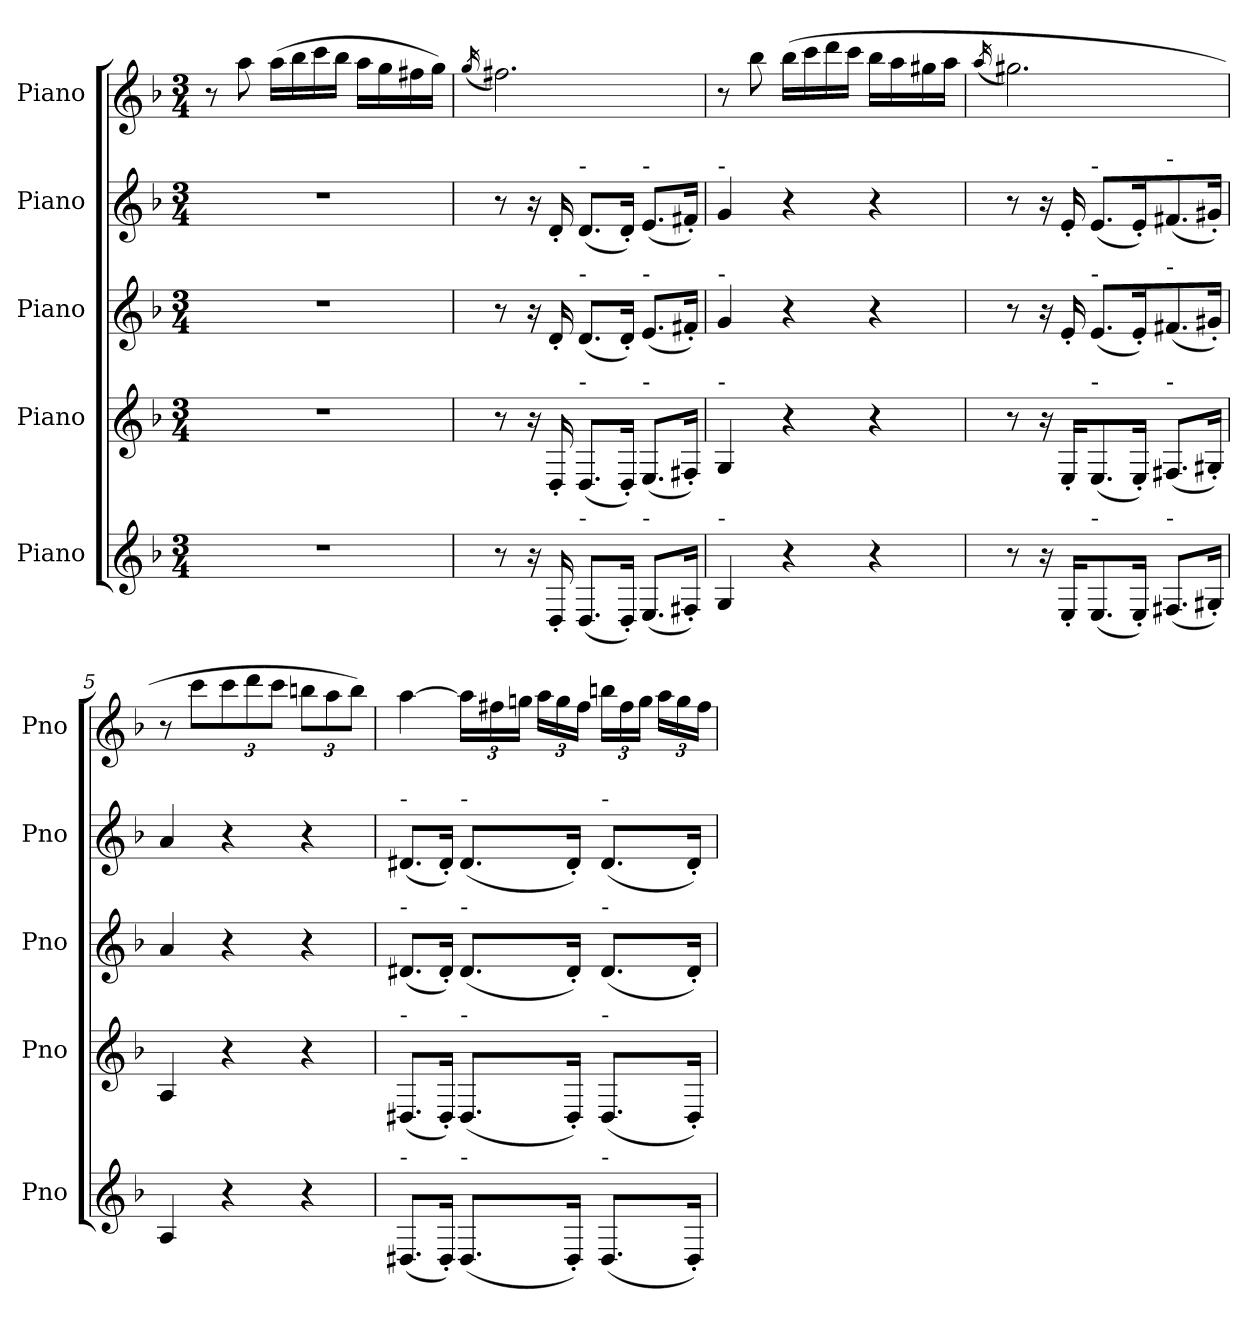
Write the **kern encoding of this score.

**kern	**kern	**kern	**kern	**kern
*part5	*part4	*part3	*part2	*part1
*staff5	*staff4	*staff3	*staff2	*staff1
*I"Piano	*I"Piano	*I"Piano	*I"Piano	*I"Piano
*I'Pno	*I'Pno	*I'Pno	*I'Pno	*I'Pno
*clefG2	*clefG2	*clefG2	*clefG2	*clefG2
*k[b-]	*k[b-]	*k[b-]	*k[b-]	*k[b-]
*F:	*F:	*F:	*F:	*F:
*M3/4	*M3/4	*M3/4	*M3/4	*M3/4
*MM40	*MM40	*MM40	*MM40	*MM40
=1	=1	=1	=1	=1
2.r	2.r	2.r	2.r	8r
.	.	.	.	8aa\
.	.	.	.	(>16aa\LL
.	.	.	.	16bb-\
.	.	.	.	16ccc\
.	.	.	.	16bb-\JJ
.	.	.	.	16aa\LL
.	.	.	.	16gg\
.	.	.	.	16ff#X\
.	.	.	.	16gg\JJ)
=2	=2	=2	=2	=2
.	.	.	.	(<16qgg/
8r	8r	8r	8r	2.ff#X\)
16r	16r	16r	16r	.
16D'/	16D'/	16d'/	16d'/	.
!	!	!	!LO:TX:a:t=-	!
!	!	!LO:TX:a:t=-	!	!
!	!LO:TX:a:t=-	!	!	!
!LO:TX:a:t=-	!	!	!	!
(<8.D/L	(<8.D/L	(<8.d/L	(<8.d/L	.
16D'/Jk)	16D'/Jk)	16d'/Jk)	16d'/Jk)	.
!	!	!	!LO:TX:a:t=-	!
!	!	!LO:TX:a:t=-	!	!
!	!LO:TX:a:t=-	!	!	!
!LO:TX:a:t=-	!	!	!	!
(<8.E/L	(<8.E/L	(<8.e/L	(<8.e/L	.
16F#X'/Jk)	16F#X'/Jk)	16f#X'/Jk)	16f#X'/Jk)	.
=3	=3	=3	=3	=3
!	!	!	!LO:TX:a:t=-	!
!	!	!LO:TX:a:t=-	!	!
!	!LO:TX:a:t=-	!	!	!
!LO:TX:a:t=-	!	!	!	!
4G/	4G/	4g/	4g/	8r
.	.	.	.	8bb-\
4r	4r	4r	4r	(>16bb-\LL
.	.	.	.	16ccc\
.	.	.	.	16ddd\
.	.	.	.	16ccc\JJ
4r	4r	4r	4r	16bb-\LL
.	.	.	.	16aa\
.	.	.	.	16gg#X\
.	.	.	.	16aa\JJ
!!LO:LB:g=z
=4	=4	=4	=4	=4
.	.	.	.	(<16qaa/
8r	8r	8r	8r	2.gg#X\)
16r	16r	16r	16r	.
16E'/KL	16E'/KL	16e'/	16e'/	.
!	!	!	!LO:TX:a:t=-	!
!	!	!LO:TX:a:t=-	!	!
!	!LO:TX:a:t=-	!	!	!
!LO:TX:a:t=-	!	!	!	!
(<8.E/	(<8.E/	(<8.e/L	(<8.e/L	.
16E'/Jk)	16E'/Jk)	16e'/K)	16e'/K)	.
!	!	!	!LO:TX:a:t=-	!
!	!	!LO:TX:a:t=-	!	!
!	!LO:TX:a:t=-	!	!	!
!LO:TX:a:t=-	!	!	!	!
(<8.F#X/L	(<8.F#X/L	(<8.f#X/	(<8.f#X/	.
16G#X'/Jk)	16G#X'/Jk)	16g#X'/Jk)	16g#X'/Jk)	.
=5	=5	=5	=5	=5
4A/	4A/	4a/	4a/	8r
.	.	.	.	8ccc\L
*	*	*	*	*Xbrackettup
4r	4r	4r	4r	12ccc\
.	.	.	.	12ddd\
.	.	.	.	12ccc\J
4r	4r	4r	4r	12bbn\L
.	.	.	.	12aa\
.	.	.	.	12bb\J)
=6	=6	=6	=6	=6
!	!	!	!LO:TX:a:t=-	!
!	!	!LO:TX:a:t=-	!	!
!	!LO:TX:a:t=-	!	!	!
!LO:TX:a:t=-	!	!	!	!
(<8.D#X/L	(<8.D#X/L	(<8.d#X/L	(<8.d#X/L	[4aa\
16D#'/Jk)	16D#'/Jk)	16d#'/Jk)	16d#'/Jk)	.
!	!	!	!LO:TX:a:t=-	!
!	!	!LO:TX:a:t=-	!	!
!	!LO:TX:a:t=-	!	!	!
!LO:TX:a:t=-	!	!	!	!
(<8.D#/L	(<8.D#/L	(<8.d#/L	(<8.d#/L	24aa\LL]
.	.	.	.	24ff#X\
.	.	.	.	24ggn\JJ
.	.	.	.	24aa\LL
.	.	.	.	24gg\
16D#'/Jk)	16D#'/Jk)	16d#'/Jk)	16d#'/Jk)	.
.	.	.	.	24ff#\JJ
!	!	!	!LO:TX:a:t=-	!
!	!	!LO:TX:a:t=-	!	!
!	!LO:TX:a:t=-	!	!	!
!LO:TX:a:t=-	!	!	!	!
(<8.D#/L	(<8.D#/L	(<8.d#/L	(<8.d#/L	24bbn\LL
.	.	.	.	24ff#\
.	.	.	.	24gg\JJ
.	.	.	.	24aa\LL
.	.	.	.	24gg\
16D#'/Jk)	16D#'/Jk)	16d#'/Jk)	16d#'/Jk)	.
.	.	.	.	24ff#\JJ
=	=	=	=	=
*-	*-	*-	*-	*-
